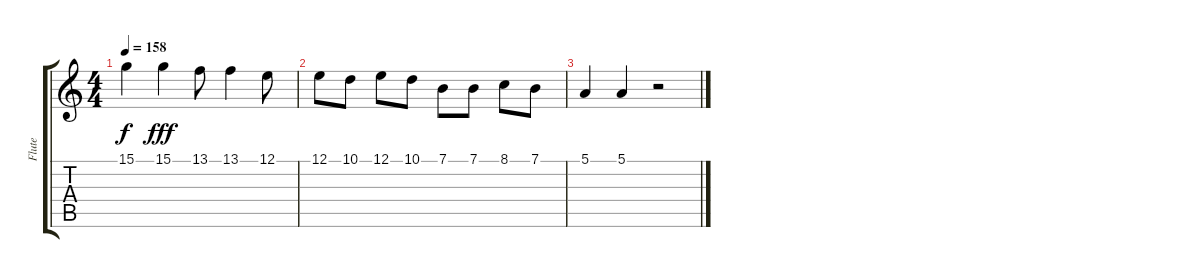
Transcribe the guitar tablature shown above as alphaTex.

\track ("Flute" "Flute") {instrument flute}
\staff {score tabs}
\tuning (E4 B3 G3 D3 A2 E2) {hide}
\ts (4 4)
\tempo 158
\clef g2
\ks c
15.1{t}.4{dy f} 15.1.4{dy fff} 13.1.8 13.1.4 12.1.8 |
12.1.8 10.1.8 12.1.8 10.1.8 7.1.8 7.1.8 8.1.8 7.1.8 |
5.1.4 5.1.4 r.2
